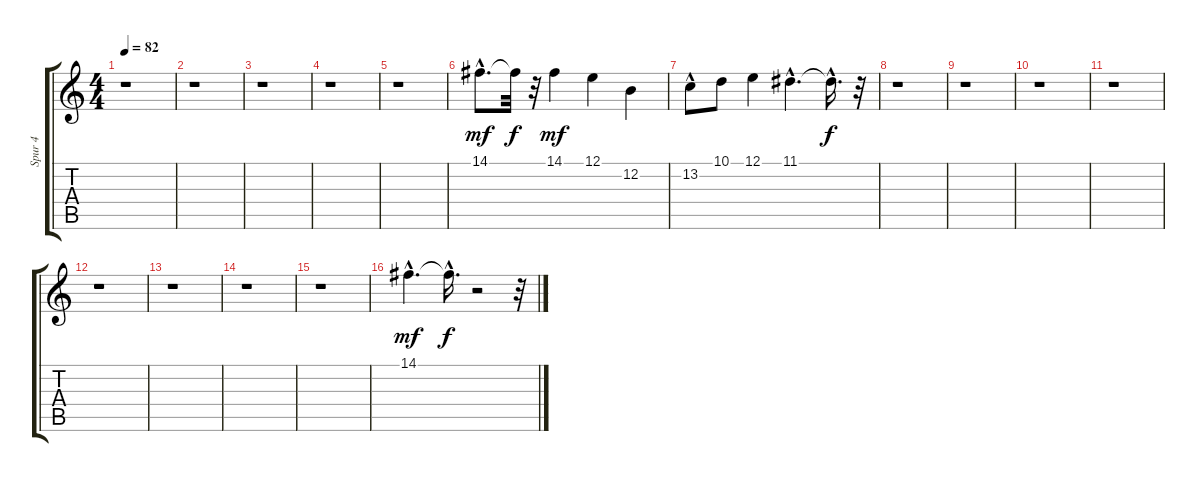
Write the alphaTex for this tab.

\track ("Spur 4" "Spur 4") {instrument electricpiano1}
\staff {score tabs}
\tuning (E4 B3 G3 D3 A2 E2) {hide}
\ts (4 4)
\tempo 82
\clef g2
\ks c
r.1{dy f} |
r.1 |
r.1 |
r.1 |
r.1 |
14.1{hac}.8{d dy mf} 14.1{t}.32{dy f} r.32 14.1.4{dy mf} 12.1.4 12.2.4 |
13.2{hac}.8 10.1.8 12.1.4 11.1{hac}.4{d} 11.1{hac t}.16{d dy f} r.32 |
r.1 |
r.1 |
r.1 |
r.1 |
r.1 |
r.1 |
r.1 |
r.1 |
14.1{hac}.4{d dy mf} 14.1{hac t}.16{d dy f} r.2 r.32
